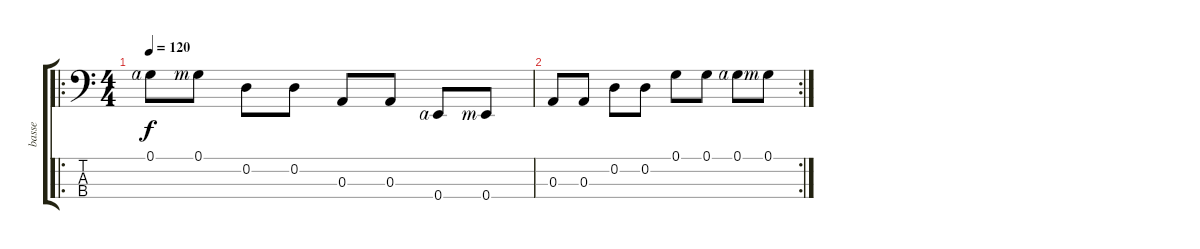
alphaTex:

\track ("basse" "basse") {instrument acousticguitarsteel}
\staff {score tabs}
\tuning (G2 D2 A1 E1) {hide}
\ro
\ts (4 4)
\tempo 120
\clef f4
\ks c
0.1{rf 4}.8{dy f} 0.1{rf 3}.8 0.2.8 0.2.8 0.3.8 0.3.8 0.4{rf 4}.8 0.4{rf 3}.8 |
\rc 2
0.3.8 0.3.8 0.2.8 0.2.8 0.1.8 0.1.8 0.1{rf 4}.8 0.1{rf 3}.8
